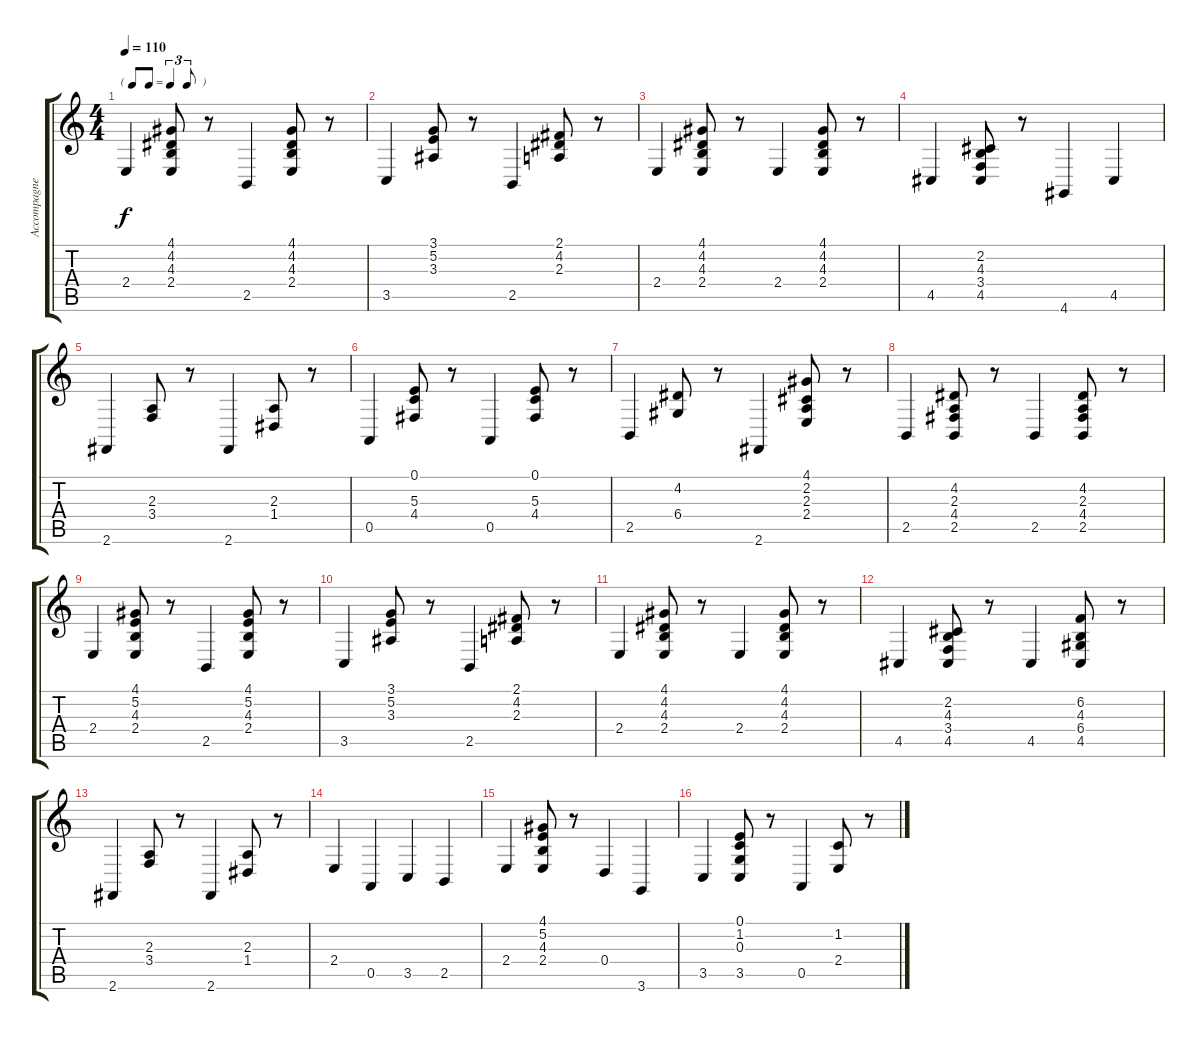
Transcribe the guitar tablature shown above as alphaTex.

\track ("Accompagnement" "Accompagne") {instrument stringensemble1}
\staff {score tabs}
\tuning (E4 B3 G3 D3 A2 E2) {hide}
\ts (4 4)
\tf triplet8th
\tempo 110
\clef g2
\ks c
2.4.4{dy f volume 10 instrument voiceoohs} (4.1 4.2 4.3 2.4).8 r.8 2.5.4 (4.1 4.2 4.3 2.4).8 r.8 |
3.5.4 (3.1 5.2 3.3).8 r.8 2.5.4 (2.1 4.2 2.3).8 r.8 |
2.4.4 (4.1 4.2 4.3 2.4).8 r.8 2.4.4 (4.1 4.2 4.3 2.4).8 r.8 |
4.5.4 (2.2 4.3 3.4 4.5).8 r.8 4.6.4 4.5.4 |
2.6.4 (2.3 3.4).8 r.8 2.6.4 (2.3 1.4).8 r.8 |
0.5.4 (0.1 5.3 4.4).8 r.8 0.5.4 (0.1 5.3 4.4).8 r.8 |
2.5.4 (4.2 6.4).8 r.8 2.6.4 (4.1 2.2 2.3 2.4).8 r.8 |
2.5.4 (4.2 2.3 4.4 2.5).8 r.8 2.5.4 (4.2 2.3 4.4 2.5).8 r.8 |
2.4.4 (4.1 5.2 4.3 2.4).8 r.8 2.5.4 (4.1 5.2 4.3 2.4).8 r.8 |
3.5.4 (3.1 5.2 3.3).8 r.8 2.5.4 (2.1 4.2 2.3).8 r.8 |
2.4.4 (4.1 4.2 4.3 2.4).8 r.8 2.4.4 (4.1 4.2 4.3 2.4).8 r.8 |
4.5.4 (2.2 4.3 3.4 4.5).8 r.8 4.5.4 (6.2 4.3 6.4 4.5).8 r.8 |
2.6.4 (2.3 3.4).8 r.8 2.6.4 (2.3 1.4).8 r.8 |
2.4.4 0.5.4 3.5.4 2.5.4 |
2.4.4 (4.1 5.2 4.3 2.4).8 r.8 0.4.4 3.6.4 |
3.5.4 (0.1 1.2 0.3 3.5).8 r.8 0.5.4 (1.2 2.4).8 r.8
